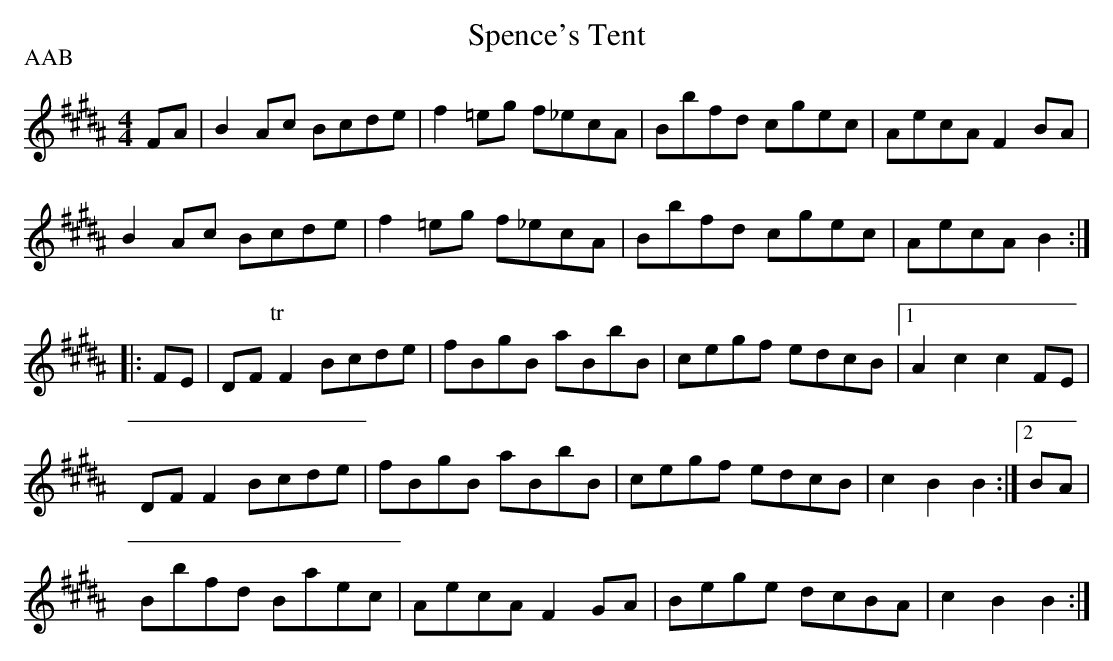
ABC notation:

X:1
T:Spence's Tent
P:AAB
M:4/4
L:1/4
K:B
F/2A/2|BA/2c/2 B/2c/2d/2e/2|f=e/2g/2 f/2_e/2c/2A/2|B/2b/2f/2d/2 c/2g/2e/2c/2|\
A/2e/2c/2A/2 FB/2A/2|
BA/2c/2 B/2c/2d/2e/2|f=e/2g/2 f/2_e/2c/2A/2|B/2b/2f/2d/2 c/2g/2e/2c/2|\
A/2e/2c/2A/2 B:|
|:F/2E/2|D/2F/2\
P:tr
F B/2c/2d/2e/2|f/2B/2g/2B/2 a/2B/2b/2B/2|c/2e/2g/2f/2 e/2d/2c/2B/2|\
[1Ac cF/2E/2|
D/2F/2F B/2c/2d/2e/2|f/2B/2g/2B/2 a/2B/2b/2B/2|c/2e/2g/2f/2 e/2d/2c/2B/2|cB B\
:|2B/2A/2|
B/2b/2f/2d/2 B/2a/2e/2c/2|A/2e/2c/2A/2 FG/2A/2|B/2e/2g/2e/2 d/2c/2B/2A/2|cB B\
:|
